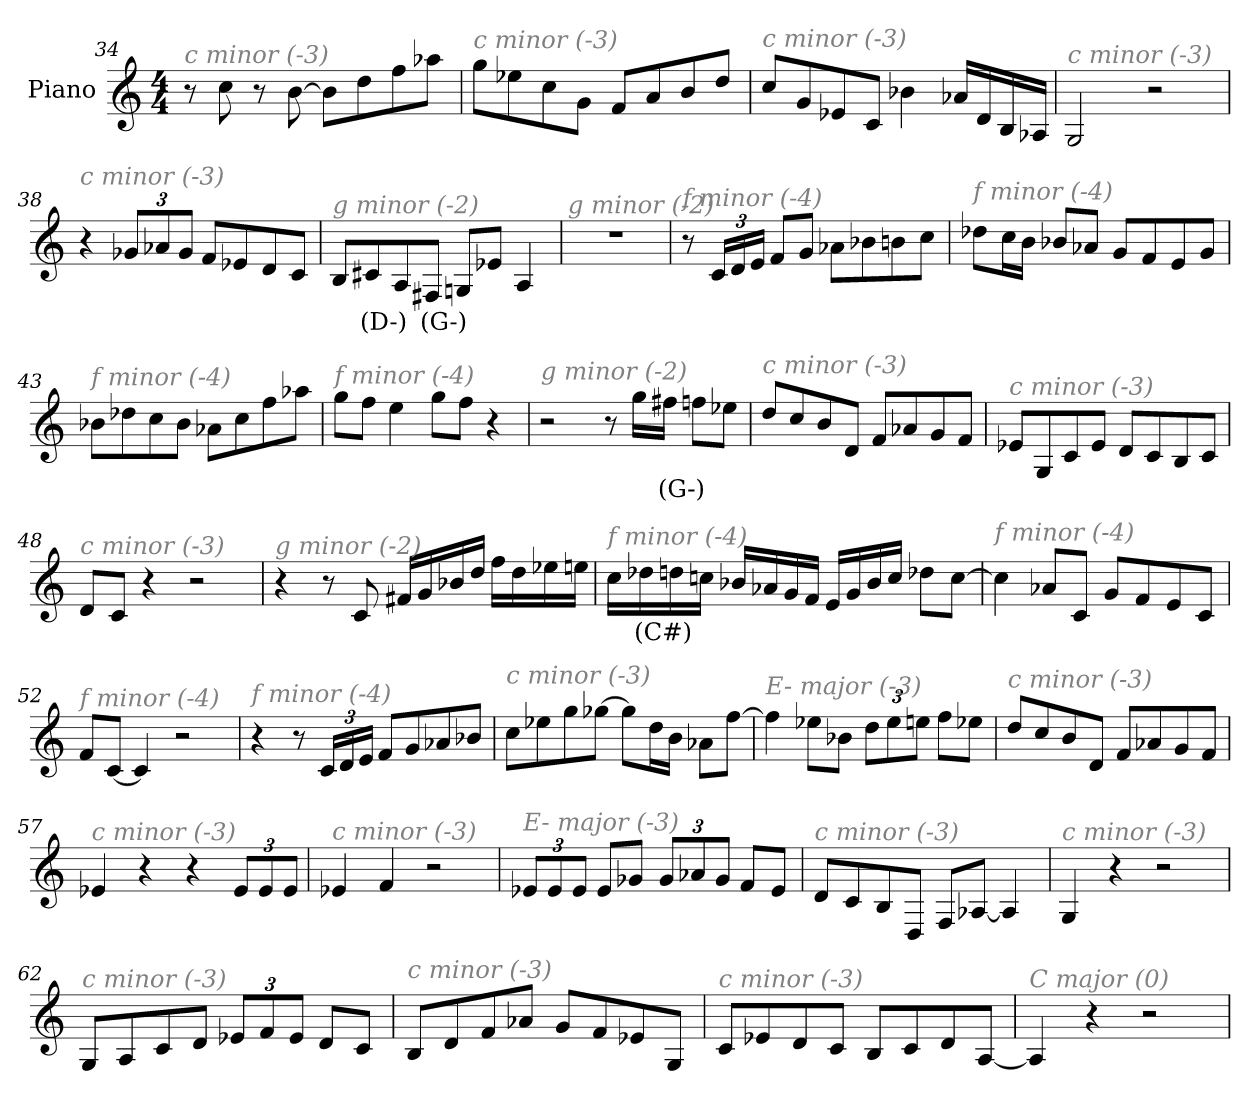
**kern	**text
*part1	*part1
*staff1	*staff1
*I"Piano	*
*I'Pno	*
*clefG2	*
*k[]	*
*M4/4	*
=34	=34
!LO:TX:i:color=#808080:t=c minor (-3)	!
8r	.
8cc\	.
8r	.
[8b\	.
8b\L]	.
8dd\	.
8ff\	.
8aa-X\J	.
=35	=35
!LO:TX:i:color=#808080:t=c minor (-3)	!
8gg\L	.
8ee-X\	.
8cc\	.
8g\J	.
8f/L	.
8a/	.
8b/	.
8dd/J	.
=36	=36
!LO:TX:i:color=#808080:t=c minor (-3)	!
8cc/L	.
8g/	.
8e-X/	.
8c/J	.
4b-X\	.
16a-X/LL	.
16d/	.
16B/	.
16A-X/JJ	.
!!LO:LB:g=z
=37	=37
!LO:TX:i:color=#808080:t=c minor (-3)	!
2G/	.
2r	.
=38	=38
!LO:TX:i:color=#808080:t=c minor (-3)	!
4r	.
*Xbrackettup	*
12g-X/L	.
12a-X/	.
12g-/J	.
8f/L	.
8e-X/	.
8d/	.
8c/J	.
=39	=39
!LO:TX:i:color=#808080:t=g minor (-2)	!
8B/L	.
8c#Xi/	(D-)
8A/	.
8F#Xi/J	(G-)
8Gn/L	.
8e-X/J	.
4A/	.
=40	=40
!LO:TX:i:color=#808080:t=g minor (-2)	!
1r	.
=41	=41
!LO:TX:i:color=#808080:t=f minor (-4)	!
8r	.
24c/LL	.
24d/	.
24e/JJ	.
8f/L	.
8g/J	.
8a-X\L	.
8b-X\	.
8bn\	.
8cc\J	.
!!LO:PB:g=z
=42	=42
!LO:TX:i:color=#808080:t=f minor (-4)	!
8dd-X\L	.
16cc\L	.
16b\JJ	.
8b-X/L	.
8a-X/J	.
8g/L	.
8f/	.
8e/	.
8g/J	.
=43	=43
!LO:TX:i:color=#808080:t=f minor (-4)	!
8b-X\L	.
8dd-X\	.
8cc\	.
8b-\J	.
8a-X\L	.
8cc\	.
8ff\	.
8aa-X\J	.
=44	=44
!LO:TX:i:color=#808080:t=f minor (-4)	!
8gg\L	.
8ff\J	.
4ee\	.
8gg\L	.
8ff\J	.
4r	.
=45	=45
!LO:TX:i:color=#808080:t=g minor (-2)	!
2r	.
8r	.
16gg\LL	.
16ff#Xi\JJ	(G-)
8ff\L	.
8ee-X\J	.
!!LO:LB:g=z
=46	=46
!LO:TX:i:color=#808080:t=c minor (-3)	!
8dd/L	.
8cc/	.
8b/	.
8d/J	.
8f/L	.
8a-X/	.
8g/	.
8f/J	.
=47	=47
!LO:TX:i:color=#808080:t=c minor (-3)	!
8e-X/L	.
8G/	.
8c/	.
8e-/J	.
8d/L	.
8c/	.
8B/	.
8c/J	.
=48	=48
!LO:TX:i:color=#808080:t=c minor (-3)	!
8d/L	.
8c/J	.
4r	.
2r	.
=49	=49
!LO:TX:i:color=#808080:t=g minor (-2)	!
4r	.
8r	.
8c/	.
16f#X/LL	.
16g/	.
16b-X/	.
16dd/JJ	.
16ff\LL	.
16dd\	.
16ee-X\	.
16een\JJ	.
!!LO:LB:g=z
=50	=50
!LO:TX:i:color=#808080:t=f minor (-4)	!
16cc\LL	.
16dd-Xi\	(C#)
16dd\	.
16ccn\JJ	.
16b-X/LL	.
16a-X/	.
16g/	.
16f/JJ	.
16e/LL	.
16g/	.
16b-/	.
16cc/JJ	.
8dd-X\L	.
[8cc\J	.
=51	=51
!LO:TX:i:color=#808080:t=f minor (-4)	!
4cc\]	.
8a-X/L	.
8c/J	.
8g/L	.
8f/	.
8e/	.
8c/J	.
=52	=52
!LO:TX:i:color=#808080:t=f minor (-4)	!
8f/L	.
[8c/J	.
4c/]	.
2r	.
=53	=53
!LO:TX:i:color=#808080:t=f minor (-4)	!
4r	.
8r	.
24c/LL	.
24d/	.
24e/JJ	.
8f/L	.
8g/	.
8a-X/	.
8b-X/J	.
!!LO:LB:g=z
=54	=54
!LO:TX:i:color=#808080:t=c minor (-3)	!
8cc\L	.
8ee-X\	.
8gg\	.
[8gg-X\J	.
8gg-\L]	.
16dd\L	.
16b\JJ	.
8a-X\L	.
[8ff\J	.
=55	=55
!LO:TX:i:color=#808080:t=E- major (-3)	!
4ff\]	.
8ee-X\L	.
8b-X\J	.
12dd\L	.
12ee-\	.
12een\J	.
8ff\L	.
8ee-X\J	.
=56	=56
!LO:TX:i:color=#808080:t=c minor (-3)	!
8dd/L	.
8cc/	.
8b/	.
8d/J	.
8f/L	.
8a-X/	.
8g/	.
8f/J	.
=57	=57
!LO:TX:i:color=#808080:t=c minor (-3)	!
4e-X/	.
4r	.
4r	.
12e-/L	.
12e-/	.
12e-/J	.
!!LO:LB:g=z
=58	=58
!LO:TX:i:color=#808080:t=c minor (-3)	!
4e-X/	.
4f/	.
2r	.
=59	=59
!LO:TX:i:color=#808080:t=E- major (-3)	!
12e-X/L	.
12e-/	.
12e-/J	.
8e-/L	.
8g-X/J	.
12g-/L	.
12a-X/	.
12g-/J	.
8f/L	.
8e-/J	.
=60	=60
!LO:TX:i:color=#808080:t=c minor (-3)	!
8d/L	.
8c/	.
8B/	.
8D/J	.
8F/L	.
[8A-X/J	.
4A-/]	.
=61	=61
!LO:TX:i:color=#808080:t=c minor (-3)	!
4G/	.
4r	.
2r	.
=62	=62
!LO:TX:i:color=#808080:t=c minor (-3)	!
8G/L	.
8A/	.
8c/	.
8d/J	.
12e-X/L	.
12f/	.
12e-/J	.
8d/L	.
8c/J	.
!!LO:LB:g=z
=63	=63
!LO:TX:i:color=#808080:t=c minor (-3)	!
8B/L	.
8d/	.
8f/	.
8a-X/J	.
8g/L	.
8f/	.
8e-X/	.
8G/J	.
=64	=64
!LO:TX:i:color=#808080:t=c minor (-3)	!
8c/L	.
8e-X/	.
8d/	.
8c/J	.
8B/L	.
8c/	.
8d/	.
[8A/J	.
=65	=65
!LO:TX:i:color=#808080:t=C major (0)	!
4A/]	.
4r	.
2r	.
=	=
*-	*-
